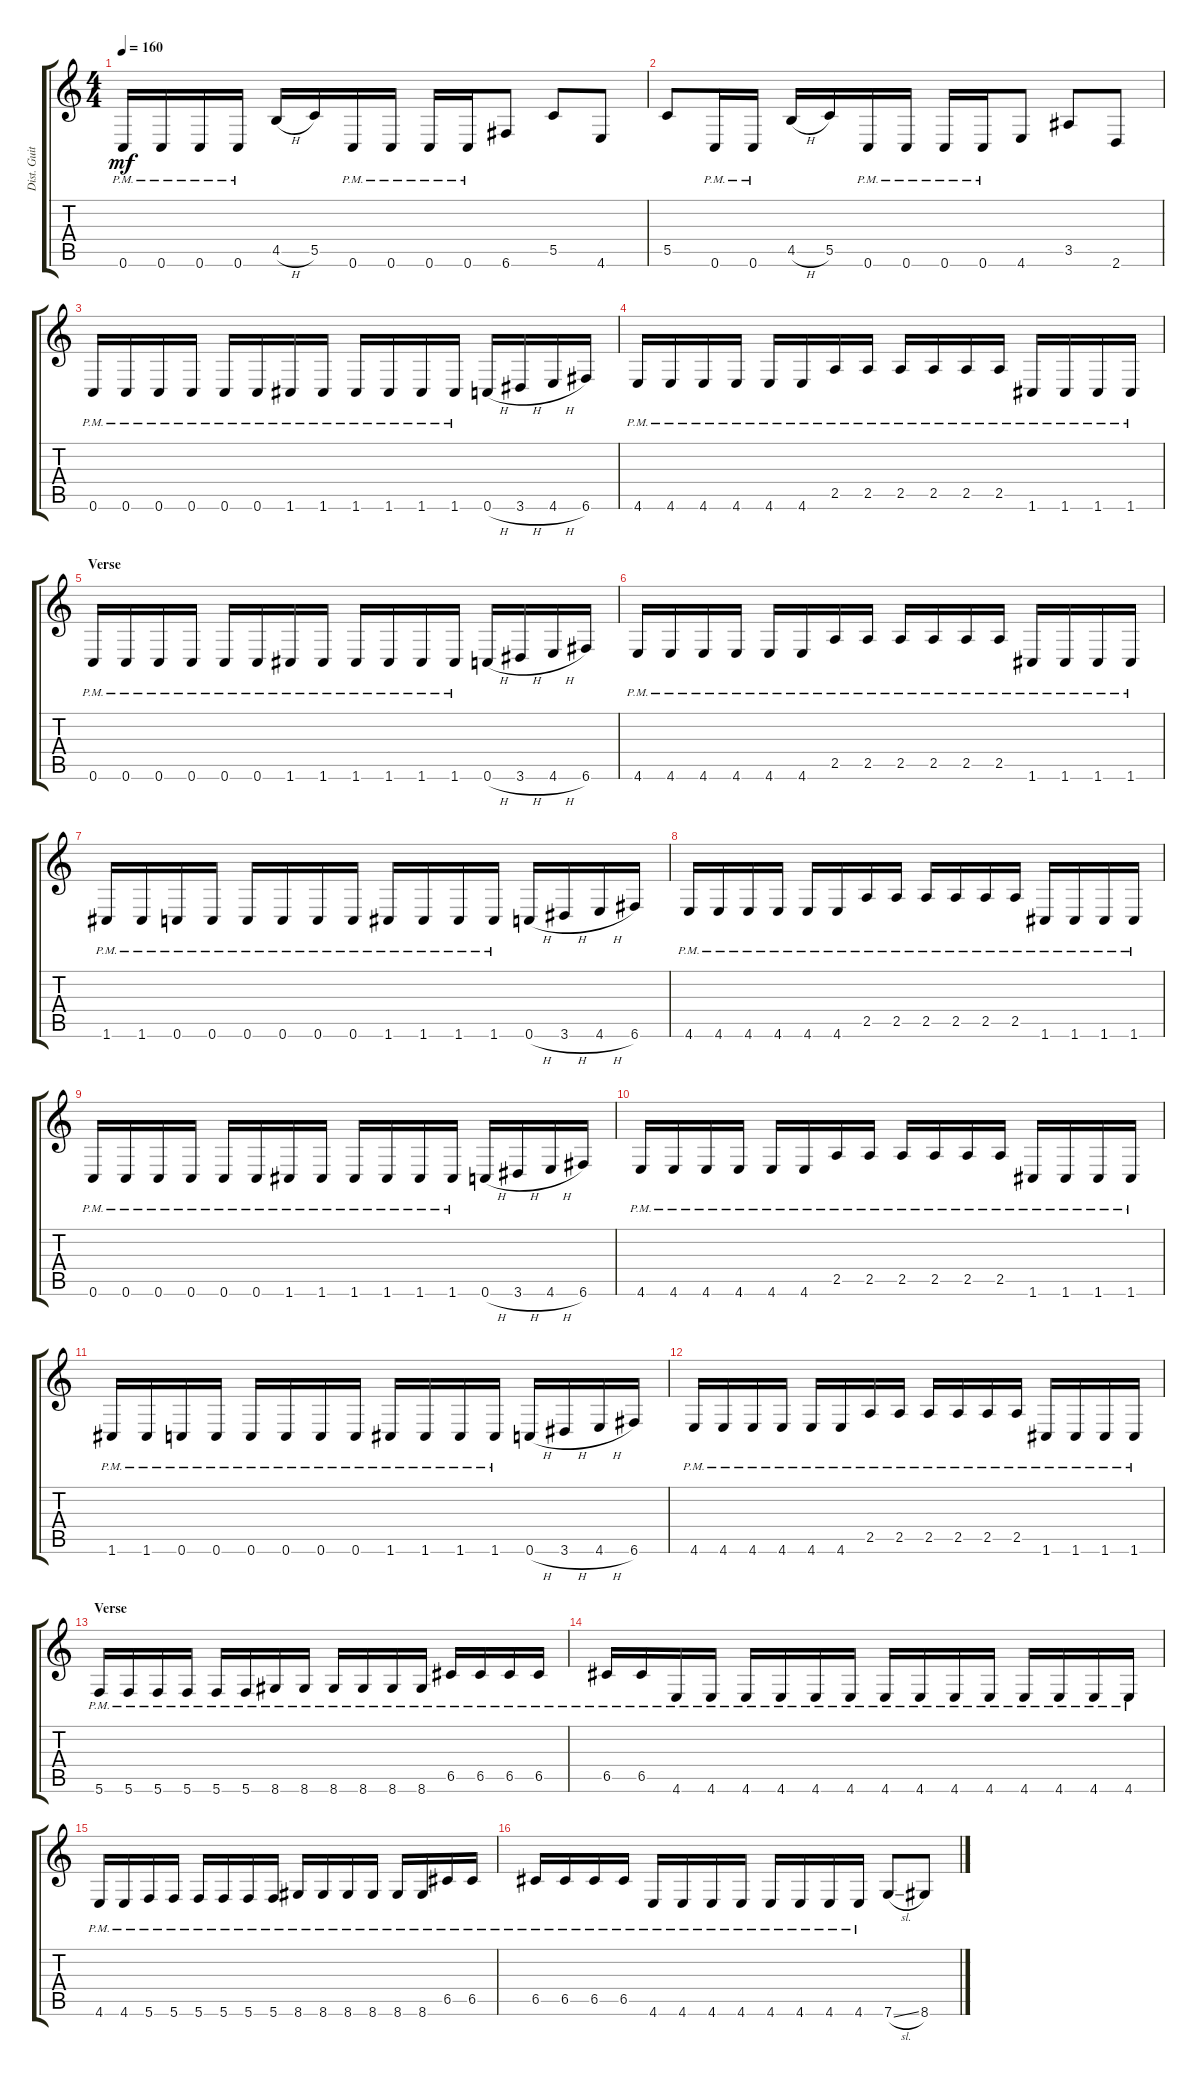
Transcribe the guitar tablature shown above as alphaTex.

\track ("Dist. Guitar 1" "Dist. Guit") {instrument distortionguitar}
\staff {score tabs}
\tuning (D4 A3 F3 C3 G2 C2) {hide}
\ts (4 4)
\tempo 160
\clef g2
\ks c
0.6{pm}.16{dy mf} 0.6{pm}.16 0.6{pm}.16 0.6{pm}.16 4.5{h}.16 5.5.16 0.6{pm}.16 0.6{pm}.16 0.6{pm}.16 0.6{pm}.16 6.6.8 5.5.8 4.6.8 |
5.5.8 0.6{pm}.16 0.6{pm}.16 4.5{h}.16 5.5.16 0.6{pm}.16 0.6{pm}.16 0.6{pm}.16 0.6{pm}.16 4.6.8 3.5.8 2.6.8 |
0.6{pm}.16 0.6{pm}.16 0.6{pm}.16 0.6{pm}.16 0.6{pm}.16 0.6{pm}.16 1.6{pm}.16 1.6{pm}.16 1.6{pm}.16 1.6{pm}.16 1.6{pm}.16 1.6{pm}.16 0.6{h}.16 3.6{h}.16 4.6{h}.16 6.6.16 |
4.6{pm}.16 4.6{pm}.16 4.6{pm}.16 4.6{pm}.16 4.6{pm}.16 4.6{pm}.16 2.5{pm}.16 2.5{pm}.16 2.5{pm}.16 2.5{pm}.16 2.5{pm}.16 2.5{pm}.16 1.6{pm}.16 1.6{pm}.16 1.6{pm}.16 1.6{pm}.16 |
\section ("" "Verse")
0.6{pm}.16 0.6{pm}.16 0.6{pm}.16 0.6{pm}.16 0.6{pm}.16 0.6{pm}.16 1.6{pm}.16 1.6{pm}.16 1.6{pm}.16 1.6{pm}.16 1.6{pm}.16 1.6{pm}.16 0.6{h}.16 3.6{h}.16 4.6{h}.16 6.6.16 |
4.6{pm}.16 4.6{pm}.16 4.6{pm}.16 4.6{pm}.16 4.6{pm}.16 4.6{pm}.16 2.5{pm}.16 2.5{pm}.16 2.5{pm}.16 2.5{pm}.16 2.5{pm}.16 2.5{pm}.16 1.6{pm}.16 1.6{pm}.16 1.6{pm}.16 1.6{pm}.16 |
1.6{pm}.16 1.6{pm}.16 0.6{pm}.16 0.6{pm}.16 0.6{pm}.16 0.6{pm}.16 0.6{pm}.16 0.6{pm}.16 1.6{pm}.16 1.6{pm}.16 1.6{pm}.16 1.6{pm}.16 0.6{h}.16 3.6{h}.16 4.6{h}.16 6.6.16 |
4.6{pm}.16 4.6{pm}.16 4.6{pm}.16 4.6{pm}.16 4.6{pm}.16 4.6{pm}.16 2.5{pm}.16 2.5{pm}.16 2.5{pm}.16 2.5{pm}.16 2.5{pm}.16 2.5{pm}.16 1.6{pm}.16 1.6{pm}.16 1.6{pm}.16 1.6{pm}.16 |
0.6{pm}.16 0.6{pm}.16 0.6{pm}.16 0.6{pm}.16 0.6{pm}.16 0.6{pm}.16 1.6{pm}.16 1.6{pm}.16 1.6{pm}.16 1.6{pm}.16 1.6{pm}.16 1.6{pm}.16 0.6{h}.16 3.6{h}.16 4.6{h}.16 6.6.16 |
4.6{pm}.16 4.6{pm}.16 4.6{pm}.16 4.6{pm}.16 4.6{pm}.16 4.6{pm}.16 2.5{pm}.16 2.5{pm}.16 2.5{pm}.16 2.5{pm}.16 2.5{pm}.16 2.5{pm}.16 1.6{pm}.16 1.6{pm}.16 1.6{pm}.16 1.6{pm}.16 |
1.6{pm}.16 1.6{pm}.16 0.6{pm}.16 0.6{pm}.16 0.6{pm}.16 0.6{pm}.16 0.6{pm}.16 0.6{pm}.16 1.6{pm}.16 1.6{pm}.16 1.6{pm}.16 1.6{pm}.16 0.6{h}.16 3.6{h}.16 4.6{h}.16 6.6.16 |
4.6{pm}.16 4.6{pm}.16 4.6{pm}.16 4.6{pm}.16 4.6{pm}.16 4.6{pm}.16 2.5{pm}.16 2.5{pm}.16 2.5{pm}.16 2.5{pm}.16 2.5{pm}.16 2.5{pm}.16 1.6{pm}.16 1.6{pm}.16 1.6{pm}.16 1.6{pm}.16 |
\section ("" "Verse")
5.6{pm}.16 5.6{pm}.16 5.6{pm}.16 5.6{pm}.16 5.6{pm}.16 5.6{pm}.16 8.6{pm}.16 8.6{pm}.16 8.6{pm}.16 8.6{pm}.16 8.6{pm}.16 8.6{pm}.16 6.5{pm}.16 6.5{pm}.16 6.5{pm}.16 6.5{pm}.16 |
6.5{pm}.16 6.5{pm}.16 4.6{pm}.16 4.6{pm}.16 4.6{pm}.16 4.6{pm}.16 4.6{pm}.16 4.6{pm}.16 4.6{pm}.16 4.6{pm}.16 4.6{pm}.16 4.6{pm}.16 4.6{pm}.16 4.6{pm}.16 4.6{pm}.16 4.6{pm}.16 |
4.6{pm}.16 4.6{pm}.16 5.6{pm}.16 5.6{pm}.16 5.6{pm}.16 5.6{pm}.16 5.6{pm}.16 5.6{pm}.16 8.6{pm}.16 8.6{pm}.16 8.6{pm}.16 8.6{pm}.16 8.6{pm}.16 8.6{pm}.16 6.5{pm}.16 6.5{pm}.16 |
6.5{pm}.16 6.5{pm}.16 6.5{pm}.16 6.5{pm}.16 4.6{pm}.16 4.6{pm}.16 4.6{pm}.16 4.6{pm}.16 4.6{pm}.16 4.6{pm}.16 4.6{pm}.16 4.6{pm}.16 7.6{sl}.8 8.6.8
